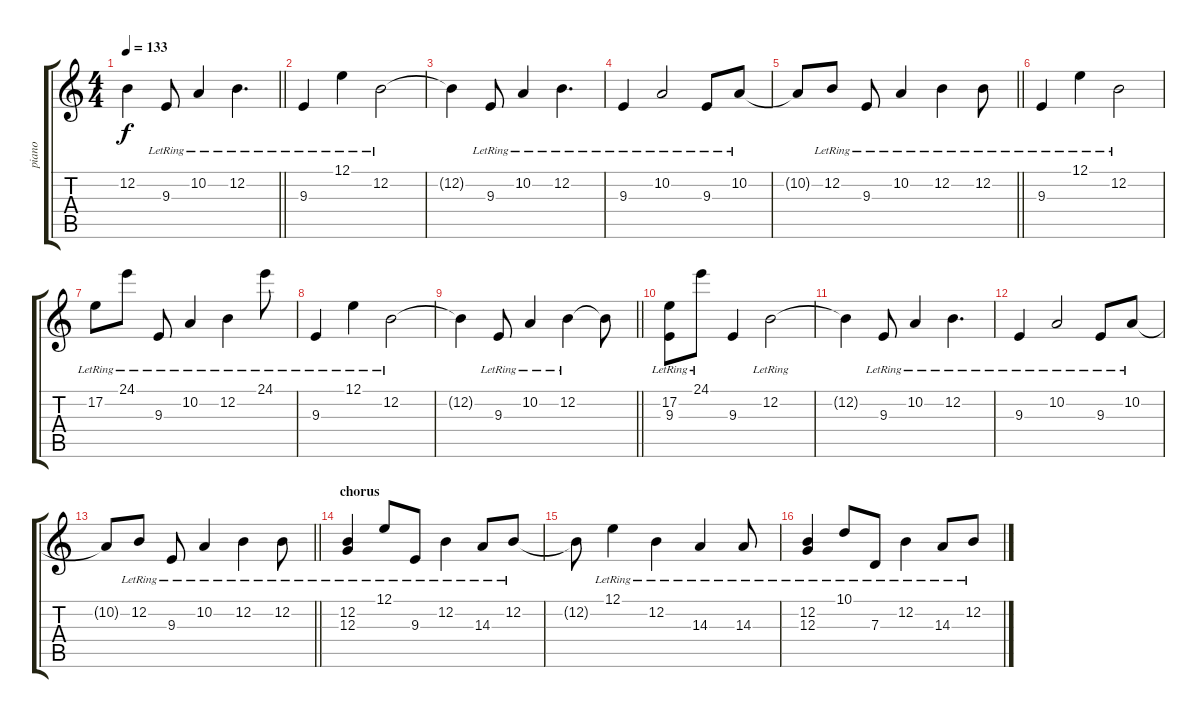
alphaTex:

\track ("piano" "piano") {instrument brightacousticpiano}
\staff {score tabs}
\tuning (E4 B3 G3 D3 A2 E2) {hide}
\ts (4 4)
\tempo 133
\clef g2
\barLineRight lightlight
\ks c
12.2{t}.4{dy f} 9.3{lr}.8 10.2{lr}.4 12.2{lr}.4{d} |
9.3{lr}.4 12.1{lr}.4 12.2{lr}.2 |
12.2{t}.4 9.3{lr}.8 10.2{lr}.4 12.2{lr}.4{d} |
9.3{lr}.4 10.2{lr}.2 9.3{lr}.8 10.2{lr}.8 |
\barLineRight lightlight
10.2{t}.8 12.2{lr}.8 9.3{lr}.8 10.2{lr}.4 12.2{lr}.4 12.2{lr}.8 |
9.3{lr}.4 12.1{lr}.4 12.2{lr}.2 |
17.2{lr}.8{balance 4} 24.1{lr}.8 9.3{lr}.8{balance 12} 10.2{lr}.4 12.2{lr}.4 24.1{lr}.8{balance 4} |
9.3{lr}.4{balance 12} 12.1{lr}.4 12.2{lr}.2 |
\barLineRight lightlight
12.2{t}.4 9.3{lr}.8 10.2{lr}.4 12.2{lr}.4 12.2{t}.8 |
(17.2 9.3{lr}).8{balance 4} 24.1{lr}.8 9.3.4{balance 12} 12.2{lr}.2 |
12.2{t}.4 9.3{lr}.8 10.2{lr}.4 12.2{lr}.4{d} |
9.3{lr}.4 10.2{lr}.2 9.3{lr}.8 10.2{lr}.8 |
\barLineRight lightlight
10.2{t}.8 12.2{lr}.8 9.3{lr}.8 10.2{lr}.4 12.2{lr}.4 12.2{lr}.8 |
\section ("" "chorus")
(12.2{lr} 12.3{lr}).4 12.1{lr}.8 9.3{lr}.8 12.2{lr}.4 14.3{lr}.8 12.2{lr}.8 |
12.2{t}.8 12.1{lr}.4 12.2{lr}.4 14.3{lr}.4 14.3{lr}.8 |
(12.2{lr} 12.3{lr}).4 10.1{lr}.8 7.3{lr}.8 12.2{lr}.4 14.3{lr}.8 12.2{lr}.8
